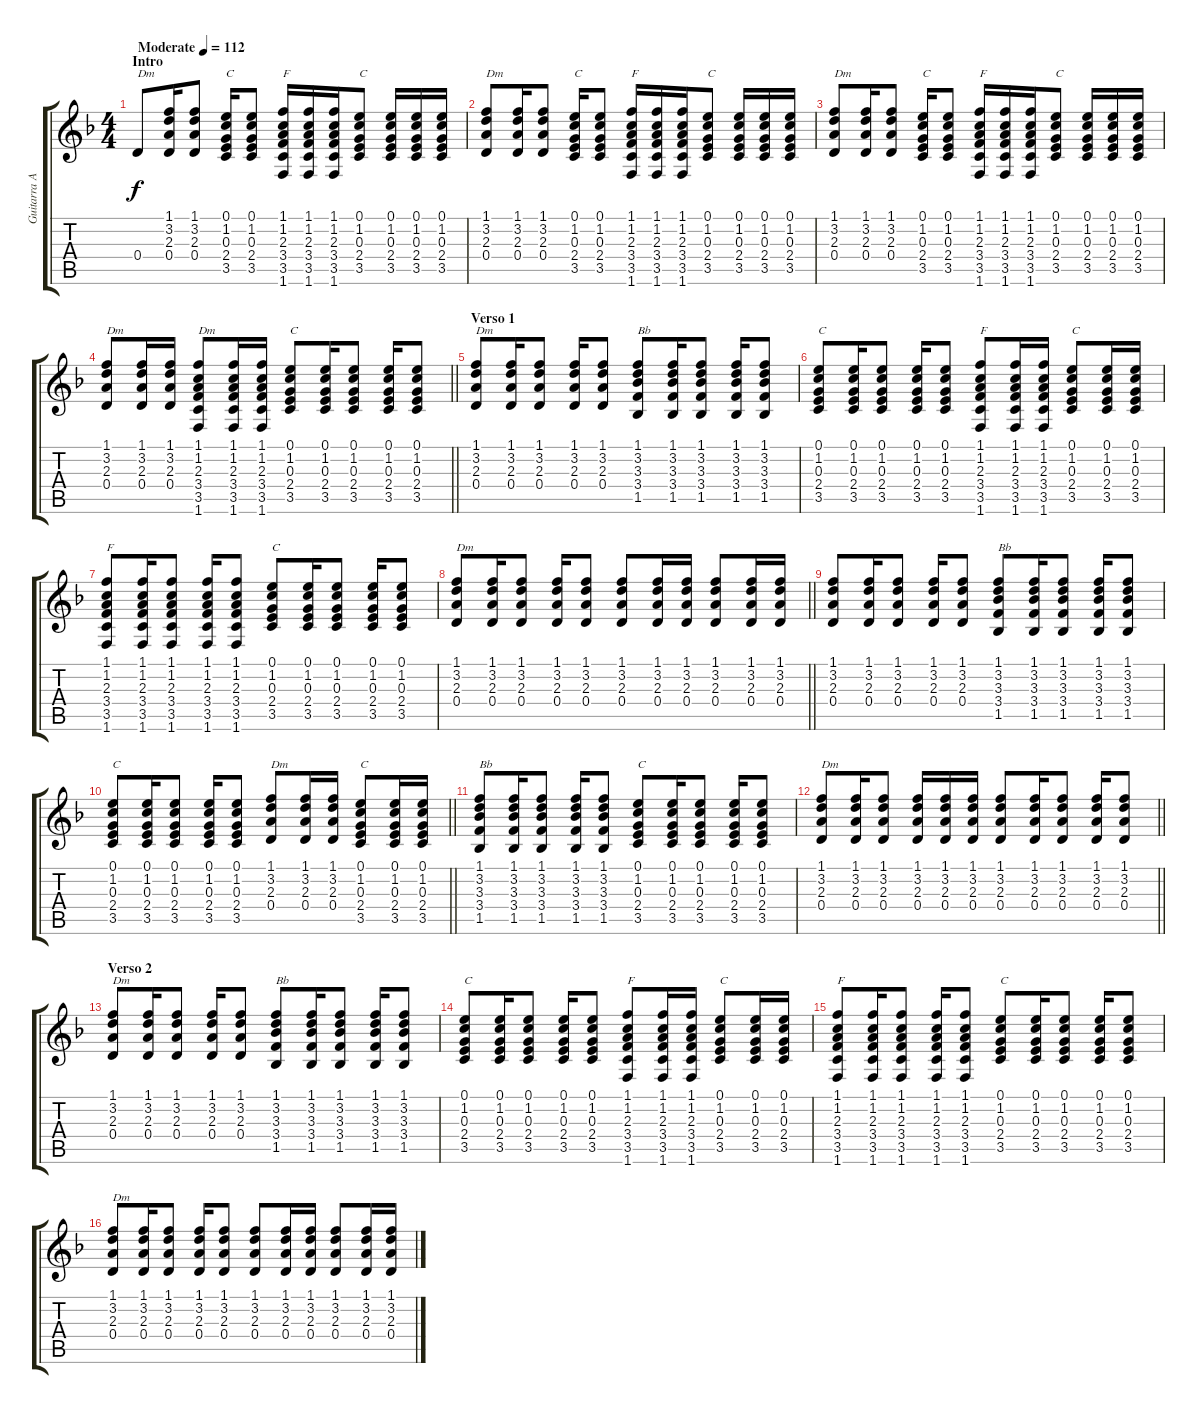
\track ("Guitarra Acústica" "Guitarra A") {instrument acousticguitarsteel}
\staff {score tabs}
\tuning (E4 B3 G3 D3 A2 E2) {hide}
\ts (4 4)
\section ("" "Intro")
\tempo (112 "Moderate")
\clef g2
\ks dminor
0.4.8{txt "Dm" dy f instrument acousticguitarsteel} (1.1 3.2 2.3 0.4).16 (1.1 3.2 2.3 0.4).8 (0.1 1.2 0.3 2.4 3.5).16{txt "C"} (0.1 1.2 0.3 2.4 3.5).8 (1.1 1.2 2.3 3.4 3.5 1.6).16{txt "F"} (1.1 1.2 2.3 3.4 3.5 1.6).16 (1.1 1.2 2.3 3.4 3.5 1.6).16 (0.1 1.2 0.3 2.4 3.5).8{txt "C"} (0.1 1.2 0.3 2.4 3.5).16 (0.1 1.2 0.3 2.4 3.5).16 (0.1 1.2 0.3 2.4 3.5).16 |
(1.1 3.2 2.3 0.4).8{txt "Dm"} (1.1 3.2 2.3 0.4).16 (1.1 3.2 2.3 0.4).8 (0.1 1.2 0.3 2.4 3.5).16{txt "C"} (0.1 1.2 0.3 2.4 3.5).8 (1.1 1.2 2.3 3.4 3.5 1.6).16{txt "F"} (1.1 1.2 2.3 3.4 3.5 1.6).16 (1.1 1.2 2.3 3.4 3.5 1.6).16 (0.1 1.2 0.3 2.4 3.5).8{txt "C"} (0.1 1.2 0.3 2.4 3.5).16 (0.1 1.2 0.3 2.4 3.5).16 (0.1 1.2 0.3 2.4 3.5).16 |
(1.1 3.2 2.3 0.4).8{txt "Dm"} (1.1 3.2 2.3 0.4).16 (1.1 3.2 2.3 0.4).8 (0.1 1.2 0.3 2.4 3.5).16{txt "C"} (0.1 1.2 0.3 2.4 3.5).8 (1.1 1.2 2.3 3.4 3.5 1.6).16{txt "F"} (1.1 1.2 2.3 3.4 3.5 1.6).16 (1.1 1.2 2.3 3.4 3.5 1.6).16 (0.1 1.2 0.3 2.4 3.5).8{txt "C"} (0.1 1.2 0.3 2.4 3.5).16 (0.1 1.2 0.3 2.4 3.5).16 (0.1 1.2 0.3 2.4 3.5).16 |
\barLineRight lightlight
(1.1 3.2 2.3 0.4).8{txt "Dm"} (1.1 3.2 2.3 0.4).16 (1.1 3.2 2.3 0.4).16 (1.1 1.2 2.3 3.4 3.5 1.6).8{txt "Dm"} (1.1 1.2 2.3 3.4 3.5 1.6).16 (1.1 1.2 2.3 3.4 3.5 1.6).16 (0.1 1.2 0.3 2.4 3.5).8{txt "C"} (0.1 1.2 0.3 2.4 3.5).16 (0.1 1.2 0.3 2.4 3.5).8 (0.1 1.2 0.3 2.4 3.5).16 (0.1 1.2 0.3 2.4 3.5).8 |
\section ("" "Verso 1")
(1.1 3.2 2.3 0.4).8{txt "Dm"} (1.1 3.2 2.3 0.4).16 (1.1 3.2 2.3 0.4).8 (1.1 3.2 2.3 0.4).16 (1.1 3.2 2.3 0.4).8 (1.1 3.2 3.3 3.4 1.5).8{txt "Bb"} (1.1 3.2 3.3 3.4 1.5).16 (1.1 3.2 3.3 3.4 1.5).8 (1.1 3.2 3.3 3.4 1.5).16 (1.1 3.2 3.3 3.4 1.5).8 |
(0.1 1.2 0.3 2.4 3.5).8{txt "C"} (0.1 1.2 0.3 2.4 3.5).16 (0.1 1.2 0.3 2.4 3.5).8 (0.1 1.2 0.3 2.4 3.5).16 (0.1 1.2 0.3 2.4 3.5).8 (1.1 1.2 2.3 3.4 3.5 1.6).8{txt "F"} (1.1 1.2 2.3 3.4 3.5 1.6).16 (1.1 1.2 2.3 3.4 3.5 1.6).16 (0.1 1.2 0.3 2.4 3.5).8{txt "C"} (0.1 1.2 0.3 2.4 3.5).16 (0.1 1.2 0.3 2.4 3.5).16 |
(1.1 1.2 2.3 3.4 3.5 1.6).8{txt "F"} (1.1 1.2 2.3 3.4 3.5 1.6).16 (1.1 1.2 2.3 3.4 3.5 1.6).8 (1.1 1.2 2.3 3.4 3.5 1.6).16 (1.1 1.2 2.3 3.4 3.5 1.6).8 (0.1 1.2 0.3 2.4 3.5).8{txt "C"} (0.1 1.2 0.3 2.4 3.5).16 (0.1 1.2 0.3 2.4 3.5).8 (0.1 1.2 0.3 2.4 3.5).16 (0.1 1.2 0.3 2.4 3.5).8 |
\barLineRight lightlight
(1.1 3.2 2.3 0.4).8{txt "Dm"} (1.1 3.2 2.3 0.4).16 (1.1 3.2 2.3 0.4).8 (1.1 3.2 2.3 0.4).16 (1.1 3.2 2.3 0.4).8 (1.1 3.2 2.3 0.4).8 (1.1 3.2 2.3 0.4).16 (1.1 3.2 2.3 0.4).16 (1.1 3.2 2.3 0.4).8 (1.1 3.2 2.3 0.4).16 (1.1 3.2 2.3 0.4).16 |
(1.1 3.2 2.3 0.4).8 (1.1 3.2 2.3 0.4).16 (1.1 3.2 2.3 0.4).8 (1.1 3.2 2.3 0.4).16 (1.1 3.2 2.3 0.4).8 (1.1 3.2 3.3 3.4 1.5).8{txt "Bb"} (1.1 3.2 3.3 3.4 1.5).16 (1.1 3.2 3.3 3.4 1.5).8 (1.1 3.2 3.3 3.4 1.5).16 (1.1 3.2 3.3 3.4 1.5).8 |
\barLineRight lightlight
(0.1 1.2 0.3 2.4 3.5).8{txt "C"} (0.1 1.2 0.3 2.4 3.5).16 (0.1 1.2 0.3 2.4 3.5).8 (0.1 1.2 0.3 2.4 3.5).16 (0.1 1.2 0.3 2.4 3.5).8 (1.1 3.2 2.3 0.4).8{txt "Dm"} (1.1 3.2 2.3 0.4).16 (1.1 3.2 2.3 0.4).16 (0.1 1.2 0.3 2.4 3.5).8{txt "C"} (0.1 1.2 0.3 2.4 3.5).16 (0.1 1.2 0.3 2.4 3.5).16 |
(1.1 3.2 3.3 3.4 1.5).8{txt "Bb"} (1.1 3.2 3.3 3.4 1.5).16 (1.1 3.2 3.3 3.4 1.5).8 (1.1 3.2 3.3 3.4 1.5).16 (1.1 3.2 3.3 3.4 1.5).8 (0.1 1.2 0.3 2.4 3.5).8{txt "C"} (0.1 1.2 0.3 2.4 3.5).16 (0.1 1.2 0.3 2.4 3.5).8 (0.1 1.2 0.3 2.4 3.5).16 (0.1 1.2 0.3 2.4 3.5).8 |
\barLineRight lightlight
(1.1 3.2 2.3 0.4).8{txt "Dm"} (1.1 3.2 2.3 0.4).16 (1.1 3.2 2.3 0.4).8 (1.1 3.2 2.3 0.4).16 (1.1 3.2 2.3 0.4).16 (1.1 3.2 2.3 0.4).16 (1.1 3.2 2.3 0.4).8 (1.1 3.2 2.3 0.4).16 (1.1 3.2 2.3 0.4).8 (1.1 3.2 2.3 0.4).16 (1.1 3.2 2.3 0.4).8 |
\section ("" "Verso 2")
(1.1 3.2 2.3 0.4).8{txt "Dm"} (1.1 3.2 2.3 0.4).16 (1.1 3.2 2.3 0.4).8 (1.1 3.2 2.3 0.4).16 (1.1 3.2 2.3 0.4).8 (1.1 3.2 3.3 3.4 1.5).8{txt "Bb"} (1.1 3.2 3.3 3.4 1.5).16 (1.1 3.2 3.3 3.4 1.5).8 (1.1 3.2 3.3 3.4 1.5).16 (1.1 3.2 3.3 3.4 1.5).8 |
(0.1 1.2 0.3 2.4 3.5).8{txt "C"} (0.1 1.2 0.3 2.4 3.5).16 (0.1 1.2 0.3 2.4 3.5).8 (0.1 1.2 0.3 2.4 3.5).16 (0.1 1.2 0.3 2.4 3.5).8 (1.1 1.2 2.3 3.4 3.5 1.6).8{txt "F"} (1.1 1.2 2.3 3.4 3.5 1.6).16 (1.1 1.2 2.3 3.4 3.5 1.6).16 (0.1 1.2 0.3 2.4 3.5).8{txt "C"} (0.1 1.2 0.3 2.4 3.5).16 (0.1 1.2 0.3 2.4 3.5).16 |
(1.1 1.2 2.3 3.4 3.5 1.6).8{txt "F"} (1.1 1.2 2.3 3.4 3.5 1.6).16 (1.1 1.2 2.3 3.4 3.5 1.6).8 (1.1 1.2 2.3 3.4 3.5 1.6).16 (1.1 1.2 2.3 3.4 3.5 1.6).8 (0.1 1.2 0.3 2.4 3.5).8{txt "C"} (0.1 1.2 0.3 2.4 3.5).16 (0.1 1.2 0.3 2.4 3.5).8 (0.1 1.2 0.3 2.4 3.5).16 (0.1 1.2 0.3 2.4 3.5).8 |
(1.1 3.2 2.3 0.4).8{txt "Dm"} (1.1 3.2 2.3 0.4).16 (1.1 3.2 2.3 0.4).8 (1.1 3.2 2.3 0.4).16 (1.1 3.2 2.3 0.4).8 (1.1 3.2 2.3 0.4).8 (1.1 3.2 2.3 0.4).16 (1.1 3.2 2.3 0.4).16 (1.1 3.2 2.3 0.4).8 (1.1 3.2 2.3 0.4).16 (1.1 3.2 2.3 0.4).16
